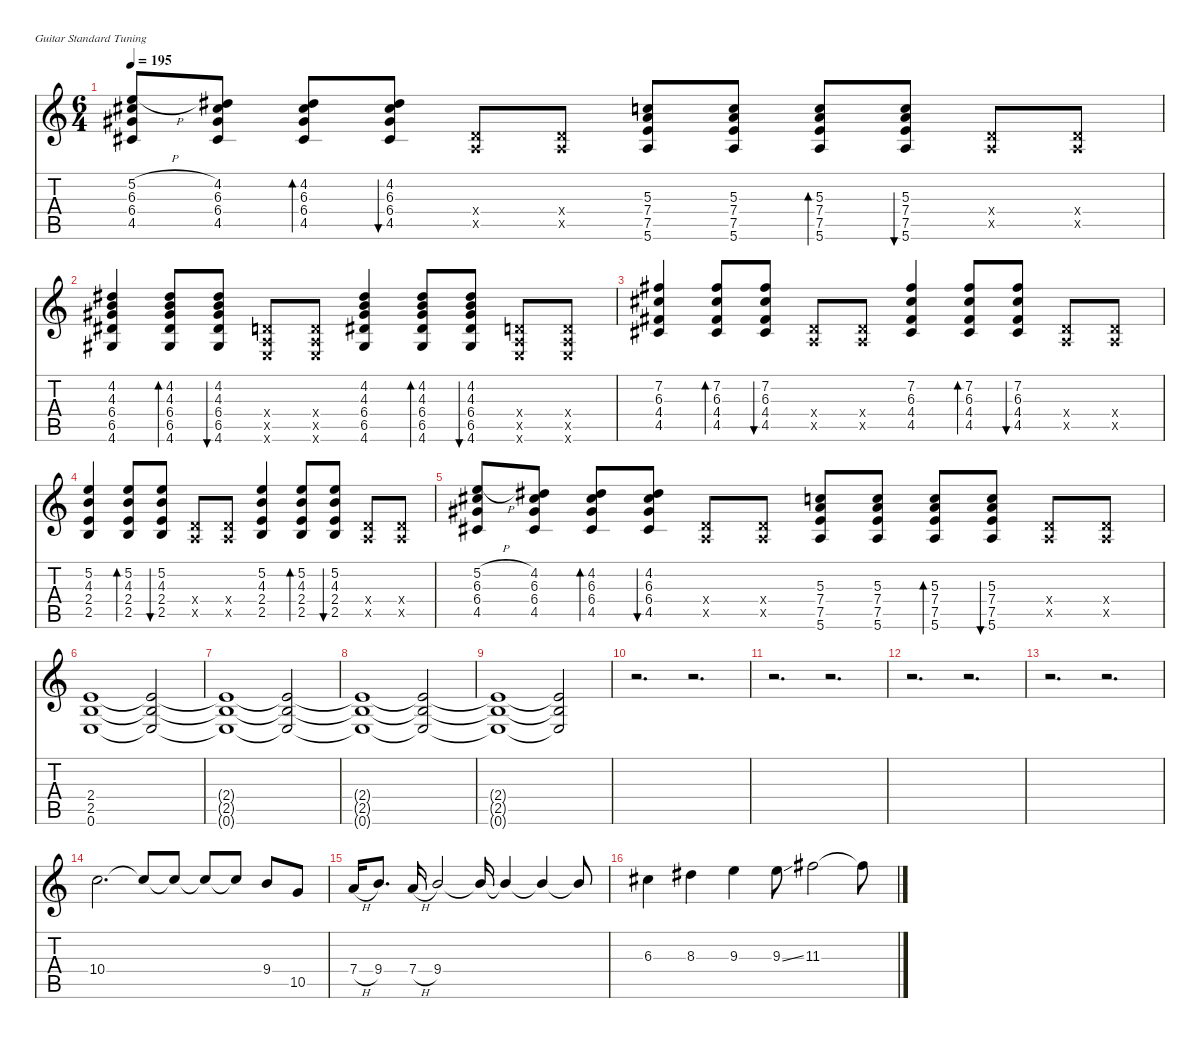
\defaultSystemsLayout 4
\hideDynamics
\bracketExtendMode nobrackets
\singleTrackTrackNamePolicy hidden
\multiTrackTrackNamePolicy hidden
\firstSystemTrackNameMode fullname
\firstSystemTrackNameOrientation horizontal
\otherSystemsTrackNameOrientation horizontal
\track ("Guitar 2" "dist.guit.") {mute instrument distortionguitar}
\staff {score tabs}
\tuning (E4 B3 G3 D3 A2 E2)
\ts (6 4)
\tempo 195
\clef g2
\ks c
(5.2{h} 6.3{acc #} 6.4{acc #} 4.5{acc #}).8{dy f beam Up} (4.2{acc #} 6.3{acc #} 6.4{acc #} 4.5{acc #}).8{beam Up} (4.2{acc #} 6.3{acc #} 6.4{acc #} 4.5{acc #}).8{bd 60 beam Up} (4.2{acc #} 6.3{acc #} 6.4{acc #} 4.5{acc #}).8{bu 60 beam Up} (0.4{x} 0.5{x}).8{beam Up} (0.4{x} 0.5{x}).8{beam Up} (5.3 7.4 7.5 5.6).8{beam Up} (5.3 7.4 7.5 5.6).8{beam Up} (5.3 7.4 7.5 5.6).8{bd 60 beam Up} (5.3 7.4 7.5 5.6).8{bu 60 beam Up} (0.4{x} 0.5{x}).8{beam Up} (0.4{x} 0.5{x}).8{beam Up} |
(4.2{acc #} 4.3 6.4{acc #} 6.5{acc #} 4.6{acc #}).4{beam Up} (4.2{acc #} 4.3 6.4{acc #} 6.5{acc #} 4.6{acc #}).8{bd 60 beam Up} (4.2{acc #} 4.3 6.4{acc #} 6.5{acc #} 4.6{acc #}).8{bu 60 beam Up} (0.4{x} 0.5{x} 0.6{x}).8{beam Up} (0.4{x} 0.5{x} 0.6{x}).8{beam Up} (4.2{acc #} 4.3 6.4{acc #} 6.5{acc #} 4.6{acc #}).4{beam Up} (4.2{acc #} 4.3 6.4{acc #} 6.5{acc #} 4.6{acc #}).8{bd 60 beam Up} (4.2{acc #} 4.3 6.4{acc #} 6.5{acc #} 4.6{acc #}).8{bu 60 beam Up} (0.4{x} 0.5{x} 0.6{x}).8{beam Up} (0.4{x} 0.5{x} 0.6{x}).8{beam Up} |
(7.2{acc #} 6.3{acc #} 4.4{acc #} 4.5{acc #}).4{beam Up} (7.2{acc #} 6.3{acc #} 4.4{acc #} 4.5{acc #}).8{bd 60 beam Up} (7.2{acc #} 6.3{acc #} 4.4{acc #} 4.5{acc #}).8{bu 60 beam Up} (0.4{x} 0.5{x}).8{beam Up} (0.4{x} 0.5{x}).8{beam Up} (7.2{acc #} 6.3{acc #} 4.4{acc #} 4.5{acc #}).4{beam Up} (7.2{acc #} 6.3{acc #} 4.4{acc #} 4.5{acc #}).8{bd 60 beam Up} (7.2{acc #} 6.3{acc #} 4.4{acc #} 4.5{acc #}).8{bu 60 beam Up} (0.4{x} 0.5{x}).8{beam Up} (0.4{x} 0.5{x}).8{beam Up} |
(5.2 4.3 2.4 2.5).4{beam Up} (5.2 4.3 2.4 2.5).8{bd 60 beam Up} (5.2 4.3 2.4 2.5).8{bu 60 beam Up} (0.4{x} 0.5{x}).8{beam Up} (0.4{x} 0.5{x}).8{beam Up} (5.2 4.3 2.4 2.5).4{beam Up} (5.2 4.3 2.4 2.5).8{bd 60 beam Up} (5.2 4.3 2.4 2.5).8{bu 60 beam Up} (0.4{x} 0.5{x}).8{beam Up} (0.4{x} 0.5{x}).8{beam Up} |
(5.2{h} 6.3{acc #} 6.4{acc #} 4.5{acc #}).8{beam Up} (4.2{acc #} 6.3{acc #} 6.4{acc #} 4.5{acc #}).8{beam Up} (4.2{acc #} 6.3{acc #} 6.4{acc #} 4.5{acc #}).8{bd 60 beam Up} (4.2{acc #} 6.3{acc #} 6.4{acc #} 4.5{acc #}).8{bu 60 beam Up} (0.4{x} 0.5{x}).8{beam Up} (0.4{x} 0.5{x}).8{beam Up} (5.3 7.4 7.5 5.6).8{beam Up} (5.3 7.4 7.5 5.6).8{beam Up} (5.3 7.4 7.5 5.6).8{bd 60 beam Up} (5.3 7.4 7.5 5.6).8{bu 60 beam Up} (0.4{x} 0.5{x}).8{beam Up} (0.4{x} 0.5{x}).8{beam Up} |
(2.4 2.5 0.6).1{beam Up} (2.4{t} 2.5{t} 0.6{t}).2{beam Up} |
(2.4{t} 2.5{t} 0.6{t}).1{beam Up} (2.4{t} 2.5{t} 0.6{t}).2{beam Up} |
(2.4{t} 2.5{t} 0.6{t}).1{beam Up} (2.4{t} 2.5{t} 0.6{t}).2{beam Up} |
(2.4{t} 2.5{t} 0.6{t}).1{beam Up} (2.4{t} 2.5{t} 0.6{t}).2{beam Up} |
r.2{d beam Down} r.2{d beam Down} |
r.2{d beam Down} r.2{d beam Down} |
r.2{d beam Down} r.2{d beam Down} |
r.2{d beam Down} r.2{d beam Down} |
10.4.2{d instrument electricguitarjazz beam Down} 10.4{t}.8{beam Up} 10.4{t}.8{beam Up} 10.4{t}.8{beam Up} 10.4{t}.8{beam Up} 9.4.8{beam Up} 10.5.8{beam Up} |
7.4{h}.16{beam Up} 9.4.8{d beam Up} 7.4{h}.16{beam Up} 9.4.2{beam Up} 9.4{t}.16{beam Up} 9.4{t}.4{beam Up} 9.4{t}.4{beam Up} 9.4{t}.8{beam Up} |
6.3{acc #}.4{beam Down} 8.3{acc #}.4{beam Down} 9.3.4{beam Down} 9.3{ss}.8{beam Down} 11.3{acc #}.2{beam Down} 11.3{t acc #}.8{beam Down}
